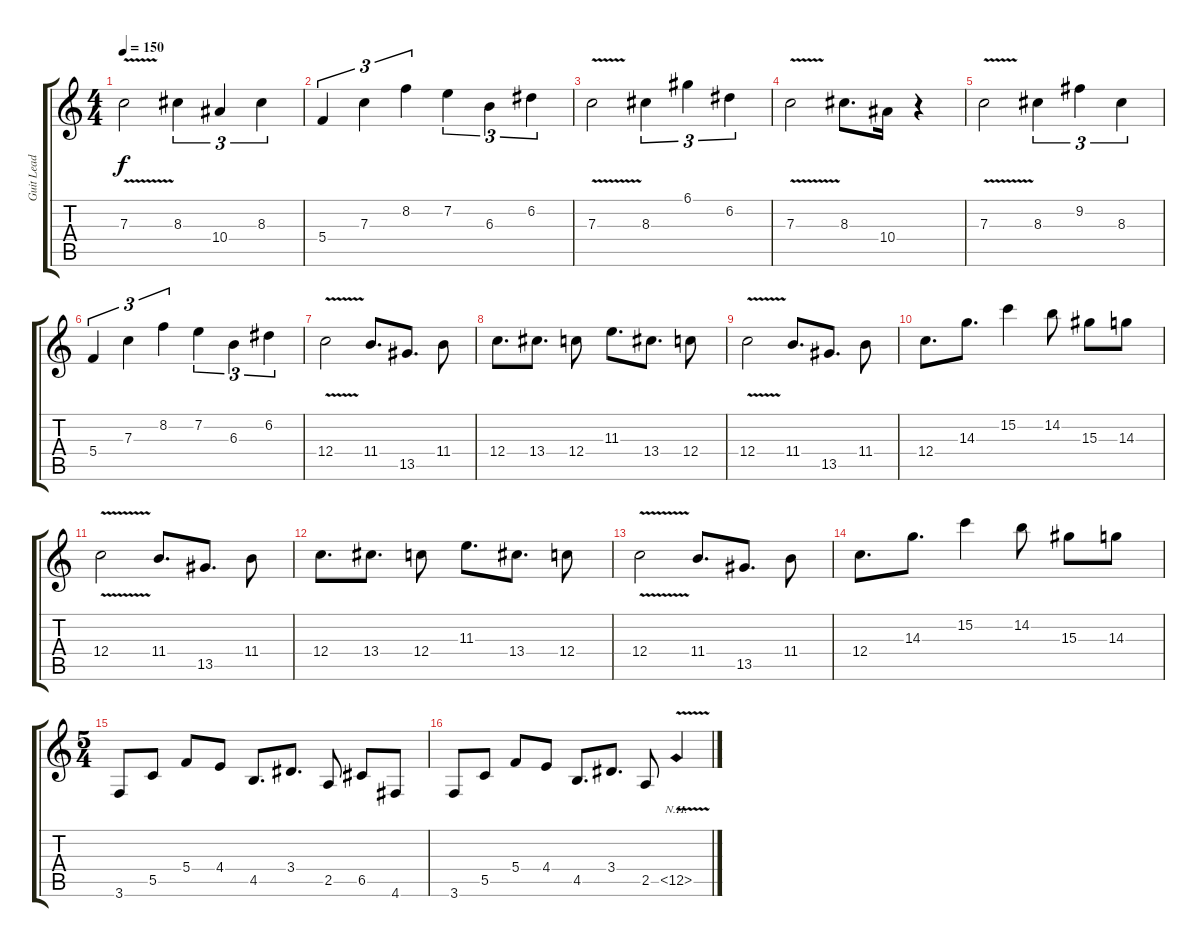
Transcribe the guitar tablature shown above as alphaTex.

\track ("Guit Lead" "Guit Lead") {instrument distortionguitar}
\staff {score tabs}
\tuning (D4 A3 F3 C3 G2 D2) {hide}
\ts (4 4)
\tempo 150
\clef g2
\ks c
7.3{v}.2{dy f} 8.3.4{tu (3 2)} 10.4.4{tu (3 2)} 8.3.4{tu (3 2)} |
5.4.4{tu (3 2)} 7.3.4{tu (3 2)} 8.2.4{tu (3 2)} 7.2.4{tu (3 2)} 6.3.4{tu (3 2)} 6.2.4{tu (3 2)} |
7.3{v}.2 8.3.4{tu (3 2)} 6.1.4{tu (3 2)} 6.2.4{tu (3 2)} |
7.3{v}.2 8.3.8{d} 10.4.16 r.4 |
7.3{v}.2 8.3.4{tu (3 2)} 9.2.4{tu (3 2)} 8.3.4{tu (3 2)} |
5.4.4{tu (3 2)} 7.3.4{tu (3 2)} 8.2.4{tu (3 2)} 7.2.4{tu (3 2)} 6.3.4{tu (3 2)} 6.2.4{tu (3 2)} |
12.4{v}.2 11.4.8{d} 13.5.8{d} 11.4.8 |
12.4.8{d} 13.4.8{d} 12.4.8 11.3.8{d} 13.4.8{d} 12.4.8 |
12.4{v}.2 11.4.8{d} 13.5.8{d} 11.4.8 |
12.4.8{d} 14.3.8{d} 15.2.4 14.2.8 15.3.8 14.3.8 |
12.4{v}.2 11.4.8{d} 13.5.8{d} 11.4.8 |
12.4.8{d} 13.4.8{d} 12.4.8 11.3.8{d} 13.4.8{d} 12.4.8 |
12.4{v}.2 11.4.8{d} 13.5.8{d} 11.4.8 |
12.4.8{d} 14.3.8{d} 15.2.4 14.2.8 15.3.8 14.3.8 |
\ts (5 4)
3.6.8 5.5.8 5.4.8 4.4.8 4.5.8{d} 3.4.8{d} 2.5.8 6.5.8 4.6.8 |
3.6.8 5.5.8 5.4.8 4.4.8 4.5.8{d} 3.4.8{d} 2.5.8 6.5{nh v}.4
